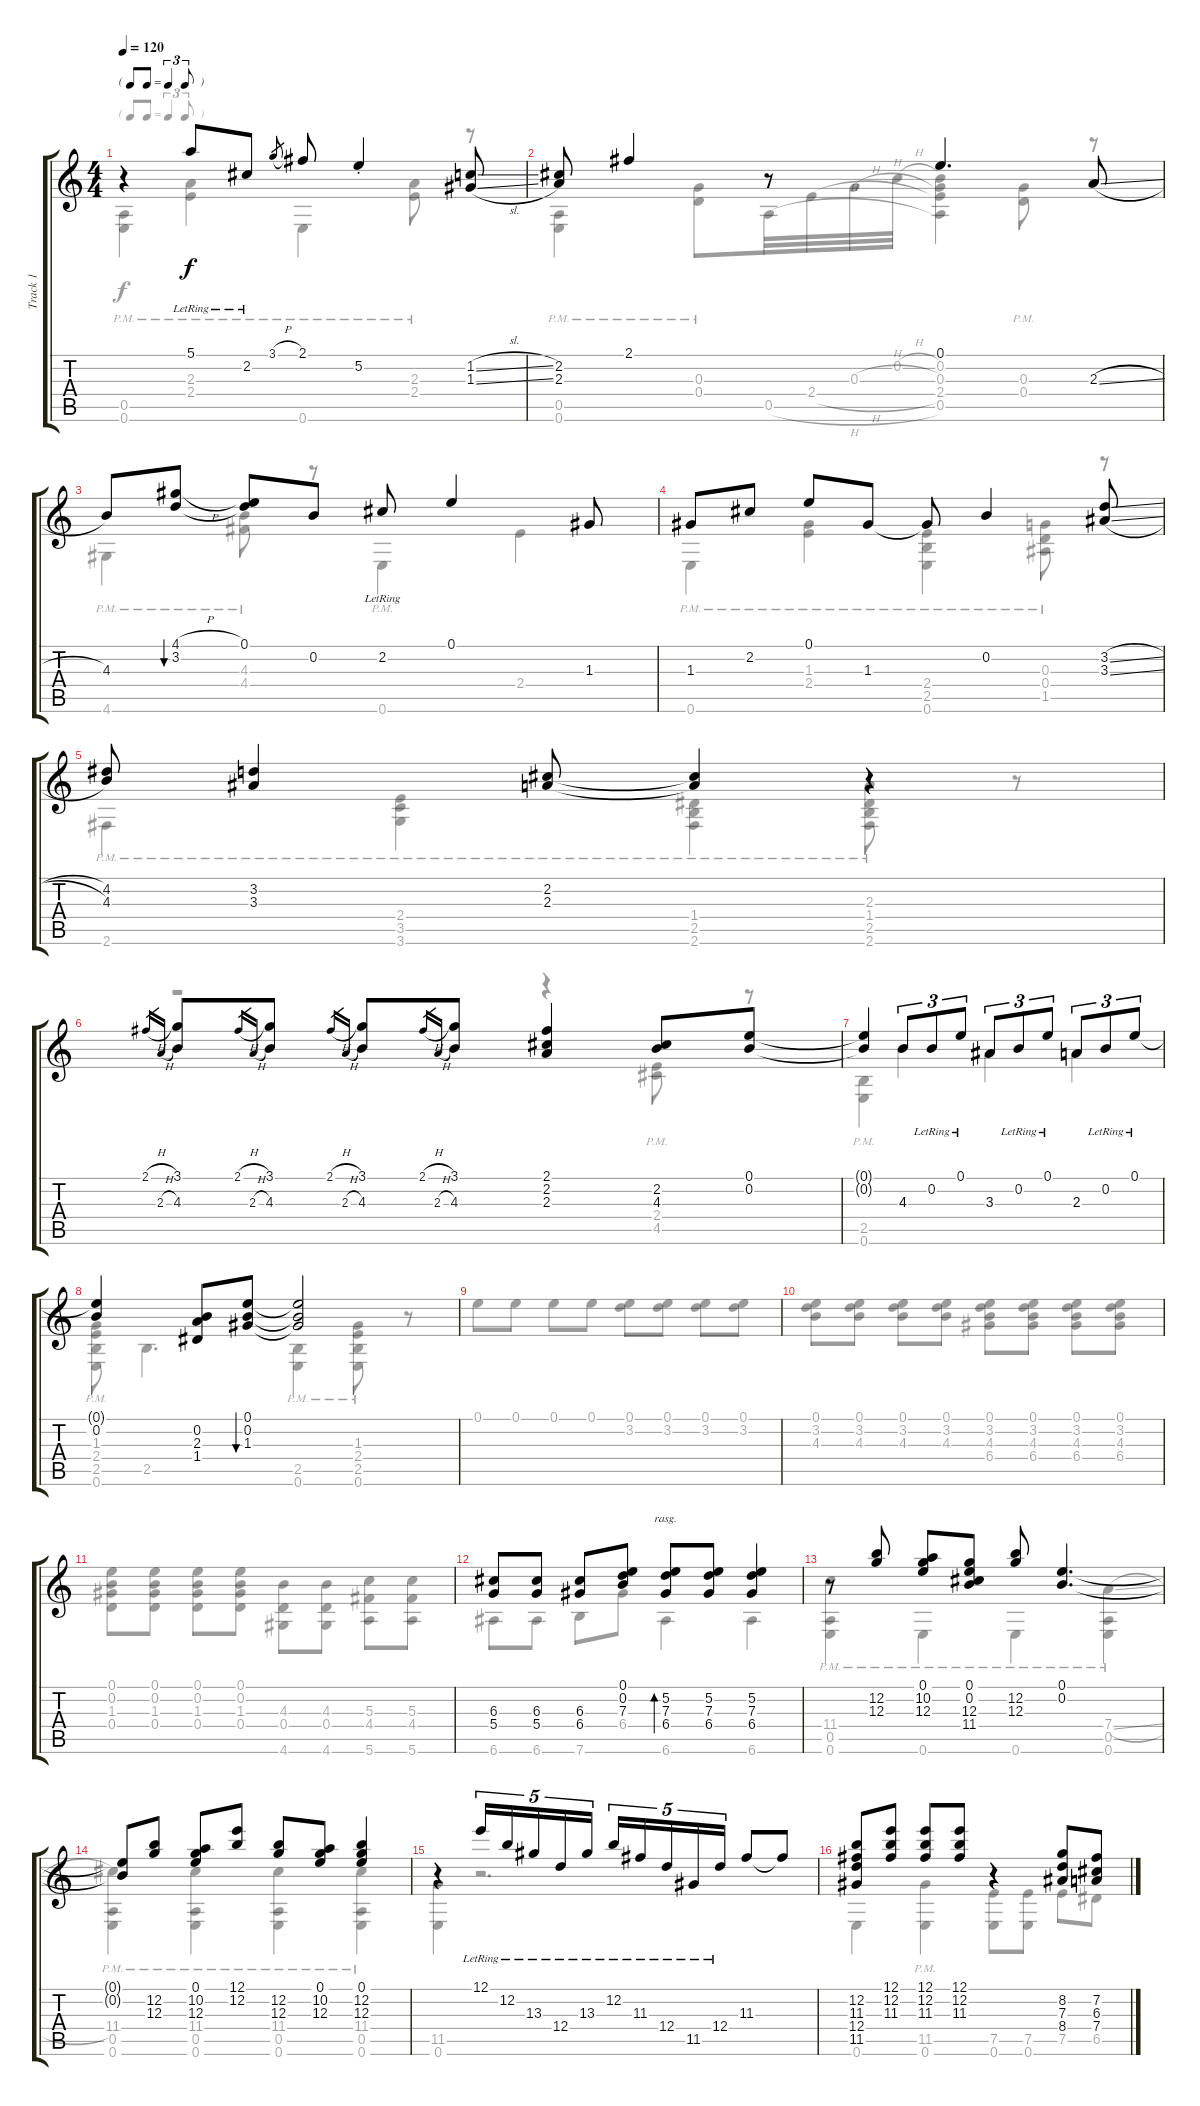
\track ("Track 1" "Track 1") {instrument acousticguitarsteel}
\staff {score tabs}
\tuning (E4 B3 G3 D3 A2 E2) {hide}
\voice
\ts (4 4)
\tf triplet8th
\tempo 120
\clef g2
\ks c
r.4{dy f} 5.1{lr}.8 2.2{lr}.8 3.1{h}.8{gr} 2.1.8 5.2{st}.4 (1.2{sl} 1.3{sl}).8 |
(2.2 2.3).8 2.1.4 r.8 0.1.4{d} 2.3{sl}.8 |
4.3.8 (4.1{h} 3.2).8{bu 240} (0.1 3.2{t}).8 0.2.8 2.2{lr}.8 0.1.4 1.3.8 |
1.3.8 2.2.8 0.1.8 1.3.8 1.3{t}.8 0.2.4 (3.2{sl} 3.3{sl}).8 |
(4.2 4.3).8 (3.2 3.3).4 (2.2 2.3).8 (2.2{t} 2.3{t}).4 r.4 |
2.1{h}.16{gr} 2.3{h}.16{gr} (3.1 4.3).8 2.1{h}.16{gr} 2.3{h}.16{gr} (3.1 4.3).8 2.1{h}.16{gr} 2.3{h}.16{gr} (3.1 4.3).8 2.1{h}.16{gr} 2.3{h}.16{gr} (3.1 4.3).8 (2.1 2.2 2.3).4 (2.2 4.3).8 (0.1 0.2).8 |
(0.1{t} 0.2{t}).4 4.3.8{tu (3 2)} 0.2{lr}.8{tu (3 2)} 0.1{lr}.8{tu (3 2)} 3.3.8{tu (3 2)} 0.2{lr}.8{tu (3 2)} 0.1{lr}.8{tu (3 2)} 2.3.8{tu (3 2)} 0.2{lr}.8{tu (3 2)} 0.1{lr}.8{tu (3 2)} |
(0.1{t} 0.2).4 (0.2 2.3 1.4).8 (0.1 0.2 1.3).8{bu 240} (0.1{t} 0.2{t} 1.3{t}).2 |
|
|
|
(6.3 5.4).8 (6.3 5.4).8 (6.3 6.4).8 (0.1 0.2 7.3).8 (5.2 7.3 6.4).8{bd 240 rasg ii} (5.2 7.3 6.4).8 (5.2 7.3 6.4).4 |
r.8 (12.2 12.3).8 (0.1 10.2 12.3).8 (0.1 0.2 12.3 11.4).8 (12.2 12.3).8 (0.1 0.2).4{d} |
(0.1{t} 0.2{t}).8 (12.2 12.3).8 (0.1 10.2 12.3).8 (12.1 12.2).8 (12.2 12.3).8 (0.1 10.2 12.3).8 (0.1 12.2 12.3).4 |
r.4 12.1{lr}.16{tu (5 4)} 12.2{lr}.16{tu (5 4)} 13.3{lr}.16{tu (5 4)} 12.4{lr}.16{tu (5 4)} 13.3{lr}.16{tu (5 4)} 12.2{lr}.16{tu (5 4)} 11.3{lr}.16{tu (5 4)} 12.4{lr}.16{tu (5 4)} 11.5{lr}.16{tu (5 4)} 12.4{lr}.16{tu (5 4)} 11.3.8 11.3{t}.8 |
(12.2 11.3 12.4 11.5).8 (12.1 12.2 11.3).8 (12.1 12.2 11.3).8 (12.1 12.2 11.3).8 r.4 (8.2 7.3 8.4).8 (7.2 6.3 7.4).8
\voice
\clef g2
\ottava regular
\simile none
\ks c
(0.5{pm} 0.6{pm}).4{dy f} (2.3{pm} 2.4{pm}).4 0.6{pm}.4 (2.3{pm} 2.4{pm}).8 r.8 |
(0.5{pm} 0.6).4 (0.3{pm} 0.4{pm}).8 0.5{h}.32 2.4{h}.32 0.3{h}.32 0.2{h}.32 (0.2 0.3 2.4 0.5).4 (0.3 0.4{pm}).8 r.8 |
4.6{pm}.4 (4.3{pm} 4.4{pm}).8 r.8 0.6{pm}.4 2.4.4 |
0.6{pm}.4 (1.3{pm} 2.4{pm}).4 (2.4{pm} 2.5{pm} 0.6{pm}).4 (0.3{pm} 0.4{pm} 1.5{pm}).8 r.8 |
2.6{pm}.4 (2.4{pm} 3.5{pm} 3.6{pm}).4 (1.4{pm} 2.5{pm} 2.6{pm}).4 (2.3{pm} 1.4{pm} 2.5{pm} 2.6{pm}).8 r.8 |
r.2 r.4 (2.4{pm} 4.5{pm}).8 r.8 |
(2.5{pm} 0.6{pm}).4 4.3.4 3.3.4 2.3.4 |
(1.3{pm} 2.4{pm} 2.5{pm} 0.6{pm}).8 2.5.4{d} (2.5{pm} 0.6{pm}).4 (1.3{pm} 2.4{pm} 2.5{pm} 0.6{pm}).8 r.8 |
0.1.8 0.1.8 0.1.8 0.1.8 (0.1 3.2).8 (0.1 3.2).8 (0.1 3.2).8 (0.1 3.2).8 |
(0.1 3.2 4.3).8 (0.1 3.2 4.3).8 (0.1 3.2 4.3).8 (0.1 3.2 4.3).8 (0.1 3.2 4.3 6.4).8 (0.1 3.2 4.3 6.4).8 (0.1 3.2 4.3 6.4).8 (0.1 3.2 4.3 6.4).8 |
(0.1 0.2 1.3 0.4).8 (0.1 0.2 1.3 0.4).8 (0.1 0.2 1.3 0.4).8 (0.1 0.2 1.3 0.4).8 (4.3 0.4 4.6).8{beam Down} (4.3 0.4 4.6).8{beam Down} (5.3 4.4 5.6).8 (5.3 4.4 5.6).8 |
6.6.8 6.6.8 7.6.8 6.4.8 6.6.4 6.6.4 |
(11.4{pm} 0.5{pm} 0.6{pm}).4 0.6{pm}.4 0.6{pm}.4 (7.4{sl} 0.5{pm} 0.6{pm}).4 |
(11.4{pm} 0.5{pm} 0.6{pm}).4 (11.4{pm} 0.5{pm} 0.6{pm}).4 (11.4{pm} 0.5{pm} 0.6{pm}).4 (11.4{pm} 0.5{pm} 0.6{pm}).4 |
(11.5 0.6).4 r.2{d} |
0.6.4 (11.5{pm} 0.6{pm}).4 (7.5 0.6).8 (7.5 0.6).8 7.5.8 6.5.8
